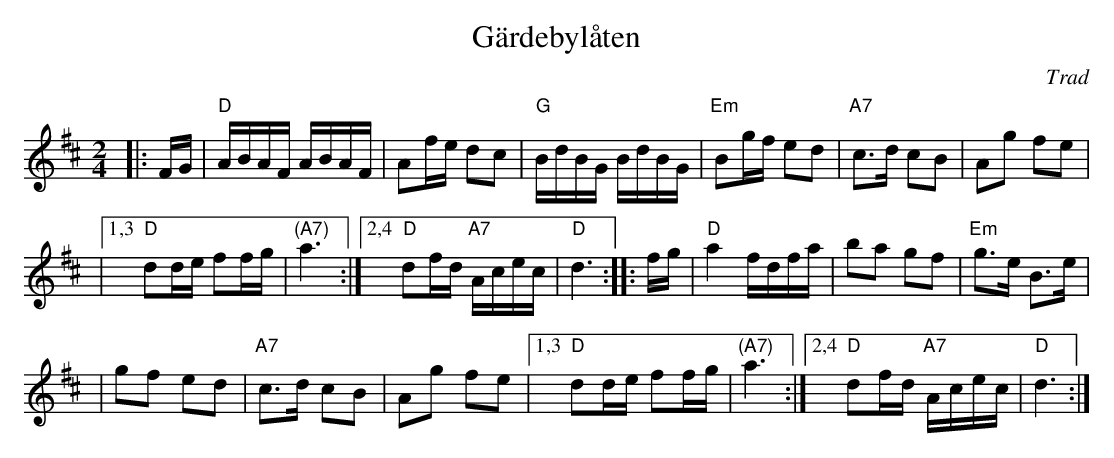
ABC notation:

X:1
T: G\"ardebyl\aaten
O: Trad
M: 2/4
L: 1/16
K: D
|: FG \
| "D"ABAF ABAF | A2fe d2c2 | "G"BdBG BdBG | "Em"B2gf e2d2 | "A7"c3d c2B2 | A2g2 f2e2 |
|1,3 "D"d2de f2fg | "(A7)"a6 :|2,4 "D"d2fd "A7"Acec | "D"d6 :: fg | "D"a4 fdfa | b2a2 g2f2 | "Em"g3e B3e |
| g2f2 e2d2 | "A7"c3d c2B2 | A2g2 f2e2 |1,3 "D"d2de f2fg | "(A7)"a6 :|2,4 "D"d2fd "A7"Acec | "D"d6 :|
